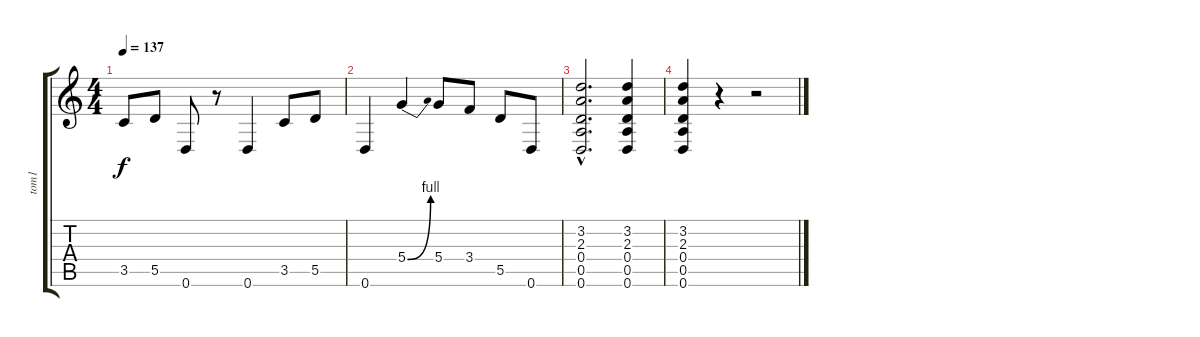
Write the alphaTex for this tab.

\track ("tom1" "tom1") {instrument distortionguitar}
\staff {score tabs}
\tuning (E4 B3 G3 D3 A2 D2) {hide}
\ts (4 4)
\tempo 137
\clef g2
\ks c
3.5.8{dy f} 5.5.8 0.6.8 r.8 0.6.4 3.5.8 5.5.8 |
0.6.4 5.4{be (bend 0 0 60 4)}.4 5.4.8 3.4.8 5.5.8 0.6.8 |
(3.2{hac} 2.3{hac} 0.4{hac} 0.5{hac} 0.6{hac}).2{d} (3.2 2.3 0.4 0.5 0.6).4 |
(3.2 2.3 0.4 0.5 0.6).4 r.4 r.2
